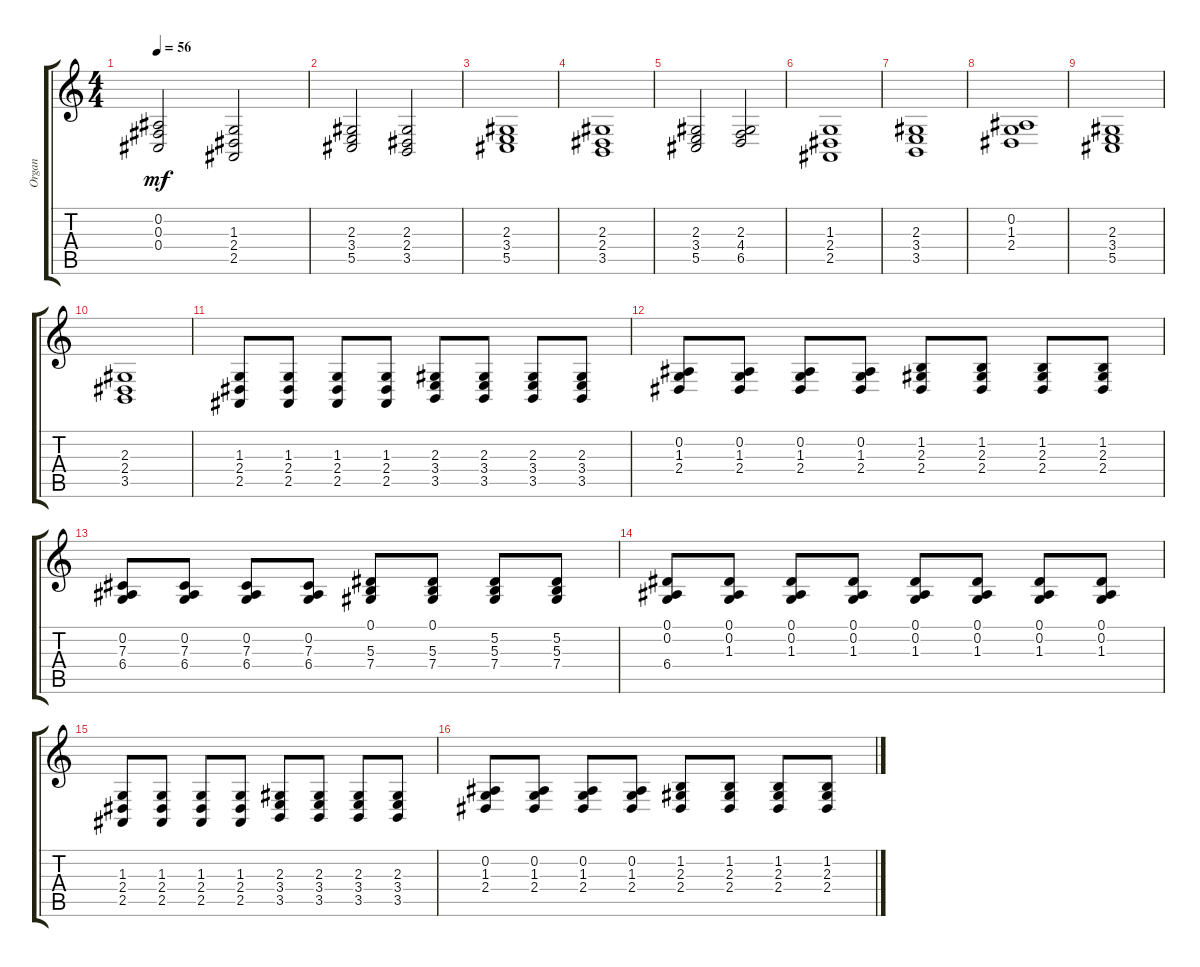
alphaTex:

\track ("Organ" "Organ") {instrument churchorgan}
\staff {score tabs}
\tuning (Eb4 Bb3 Gb3 Db3 Ab2 Eb2) {hide}
\ts (4 4)
\tempo 56
\clef g2
\ks c
(0.2 0.3 0.4).2{dy mf} (1.3 2.4 2.5).2 |
(2.3 3.4 5.5).2 (2.3 2.4 3.5).2 |
(2.3 3.4 5.5).1 |
(2.3 2.4 3.5).1 |
(2.3 3.4 5.5).2 (2.3 4.4 6.5).2 |
(1.3 2.4 2.5).1 |
(2.3 3.4 3.5).1 |
(0.2 1.3 2.4).1 |
(2.3 3.4 5.5).1 |
(2.3 2.4 3.5).1 |
(1.3 2.4 2.5).8 (1.3 2.4 2.5).8 (1.3 2.4 2.5).8 (1.3 2.4 2.5).8 (2.3 3.4 3.5).8 (2.3 3.4 3.5).8 (2.3 3.4 3.5).8 (2.3 3.4 3.5).8 |
(0.2 1.3 2.4).8 (0.2 1.3 2.4).8 (0.2 1.3 2.4).8 (0.2 1.3 2.4).8 (1.2 2.3 2.4).8 (1.2 2.3 2.4).8 (1.2 2.3 2.4).8 (1.2 2.3 2.4).8 |
(0.2 7.3 6.4).8 (0.2 7.3 6.4).8 (0.2 7.3 6.4).8 (0.2 7.3 6.4).8 (0.1 5.3 7.4).8 (0.1 5.3 7.4).8 (5.2 5.3 7.4).8 (5.2 5.3 7.4).8 |
(0.1 0.2 6.4).8 (0.1 0.2 1.3).8 (0.1 0.2 1.3).8 (0.1 0.2 1.3).8 (0.1 0.2 1.3).8 (0.1 0.2 1.3).8 (0.1 0.2 1.3).8 (0.1 0.2 1.3).8 |
(1.3 2.4 2.5).8 (1.3 2.4 2.5).8 (1.3 2.4 2.5).8 (1.3 2.4 2.5).8 (2.3 3.4 3.5).8 (2.3 3.4 3.5).8 (2.3 3.4 3.5).8 (2.3 3.4 3.5).8 |
(0.2 1.3 2.4).8 (0.2 1.3 2.4).8 (0.2 1.3 2.4).8 (0.2 1.3 2.4).8 (1.2 2.3 2.4).8 (1.2 2.3 2.4).8 (1.2 2.3 2.4).8 (1.2 2.3 2.4).8
